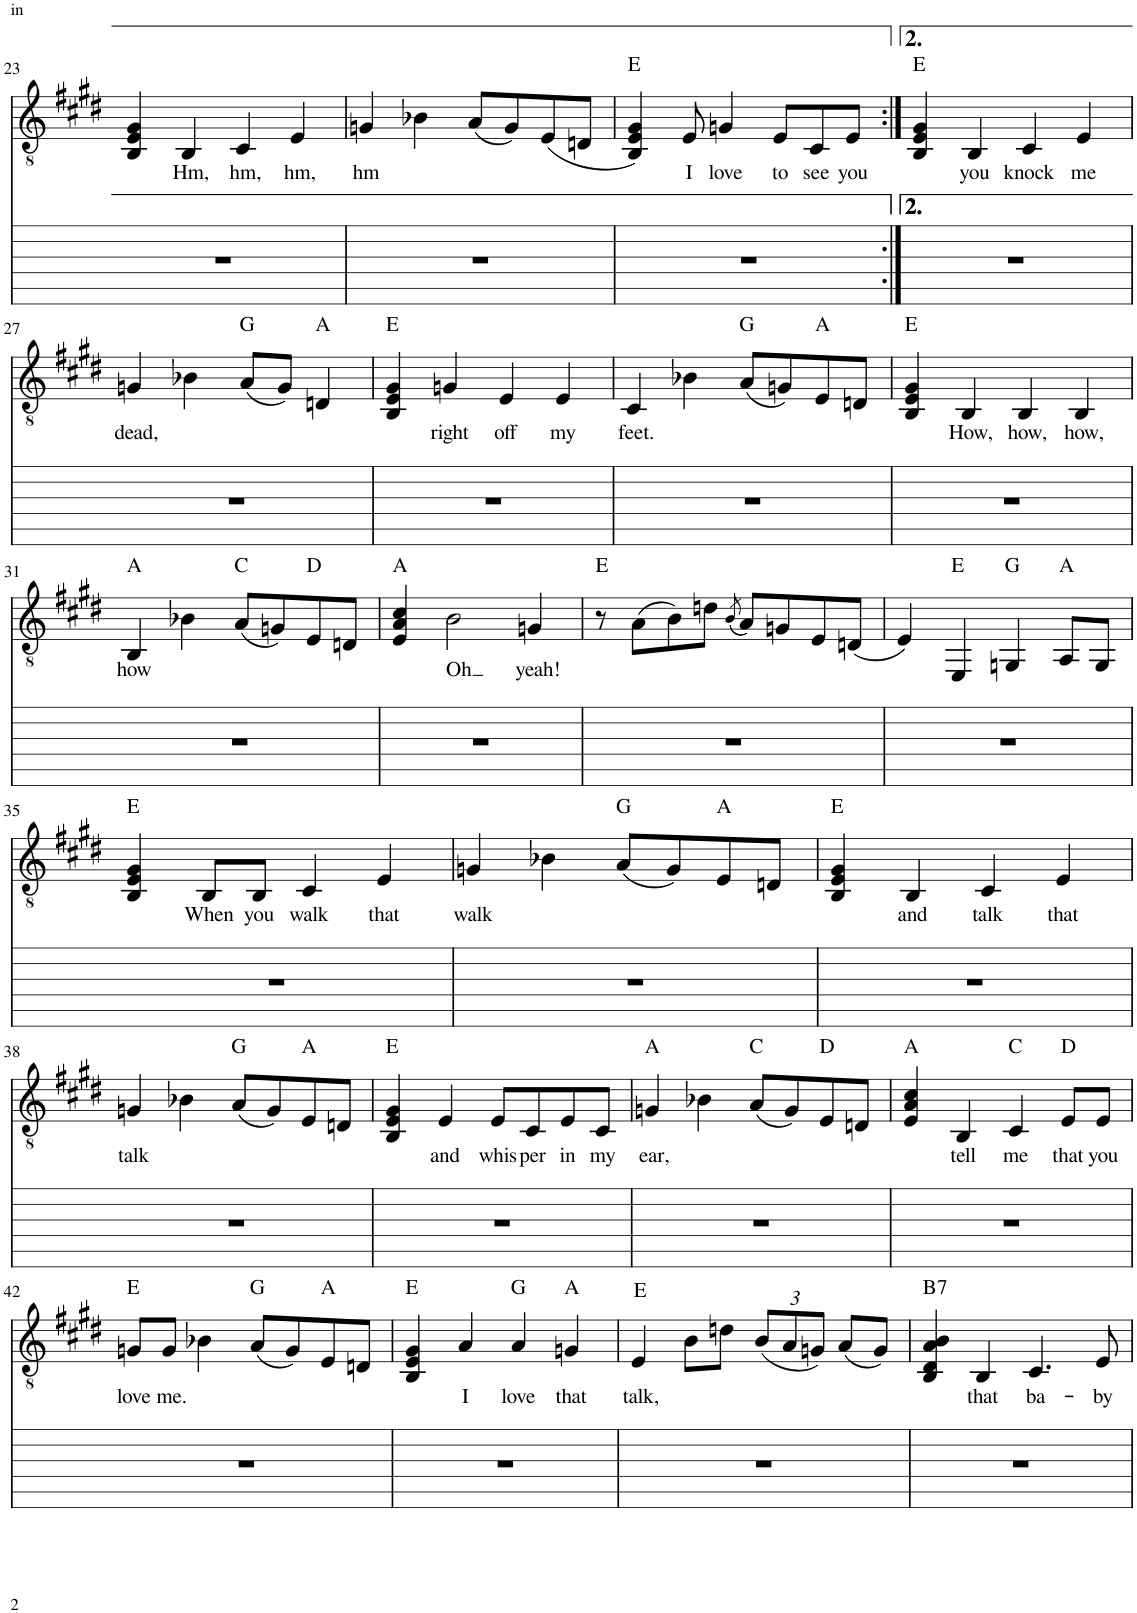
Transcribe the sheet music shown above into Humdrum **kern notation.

**kern	**kern	**text	**harte
*part2	*part1	*part1	*part1
*staff2	*staff1	*staff1	*
*I"Electric Guitar (Tablature)	*I"Piano	*	*
*I'Elec Gtr	*I'Pno	*	*
!!LO:PB:g=z
*	*clefGv2	*	*
*k[f#c#g#d#]	*k[f#c#g#d#]	*	*
*M4/4	*M4/4	*	*
=23	=23	=23	=23
1r	4BB/ 4E/ 4G#/	.	.
!	!	!LO:LY:b	!
.	4BB/	Hm,	.
!	!	!LO:LY:b	!
.	4C#/	hm,	.
!	!	!LO:LY:b	!
.	4E/	hm,	.
=24	=24	=24	=24
!	!	!LO:LY:b	!
1r	4Gn/	hm	.
.	4B-X\	.	.
.	(8A/L	.	.
.	8G/)	.	.
.	(8E/	.	.
.	8Dn/J	.	.
=25	=25	=25	=25
1r	4BB/ 4E/ 4G#/)	.	E:maj
!	!	!LO:LY:b	!
.	8E/	I	.
!	!	!LO:LY:b	!
.	4Gn/	love	.
!	!	!LO:LY:b	!
.	8E/L	to	.
!	!	!LO:LY:b	!
.	8C#/	see	.
!	!	!LO:LY:b	!
.	8E/J	you	.
=26:|!	=26:|!	=26:|!	=26:|!
1r	4BB/ 4E/ 4G#/	.	E:maj
!	!	!LO:LY:b	!
.	4BB/	you	.
!	!	!LO:LY:b	!
.	4C#/	knock	.
!	!	!LO:LY:b	!
.	4E/	me	.
!!LO:LB:g=z
=27	=27	=27	=27
!	!	!LO:LY:b	!
1r	4Gn/	dead,	.
.	4B-X\	.	.
.	(8A/L	.	G:maj
.	8G/J)	.	.
.	4Dn/	.	A:maj
=28	=28	=28	=28
1r	4BB/ 4E/ 4G#/	.	E:maj
!	!	!LO:LY:b	!
.	4Gn/	right	.
!	!	!LO:LY:b	!
.	4E/	off	.
!	!	!LO:LY:b	!
.	4E/	my	.
=29	=29	=29	=29
!	!	!LO:LY:b	!
1r	4C#/	feet.	.
.	4B-X\	.	.
.	(8A/L	.	G:maj
.	8Gn/)	.	.
.	8E/	.	A:maj
.	8Dn/J	.	.
=30	=30	=30	=30
1r	4BB/ 4E/ 4G#/	.	E:maj
!	!	!LO:LY:b	!
.	4BB/	How,	.
!	!	!LO:LY:b	!
.	4BB/	how,	.
!	!	!LO:LY:b	!
.	4BB/	how,	.
!!LO:LB:g=z
=31	=31	=31	=31
!	!	!LO:LY:b	!
1r	4BB/	how	A:maj
.	4B-X\	.	.
.	(8A/L	.	C:maj
.	8Gn/)	.	.
.	8E/	.	D:maj
.	8Dn/J	.	.
=32	=32	=32	=32
1r	4E/ 4A/ 4c#/	.	A:maj
!	!	!LO:LY:b	!
.	2B\	Oh	.
!	!	!LO:LY:b	!
.	4Gn/	yeah!	.
=33	=33	=33	=33
1r	8r	.	E:maj
.	(8A\L	.	.
.	8B\)	.	.
.	8dn\J	.	.
.	(8qB/	.	.
.	8A/L)	.	.
.	8Gn/	.	.
.	8E/	.	.
.	(8Dn/J	.	.
=34	=34	=34	=34
1r	4E/)	.	.
.	4EE/	.	E:maj
.	4GGn/	.	G:maj
.	8AA/L	.	A:maj
.	8GG/J	.	.
!!LO:LB:g=z
=35	=35	=35	=35
1r	4BB/ 4E/ 4G#/	.	E:maj
!	!	!LO:LY:b	!
.	8BB/L	When	.
!	!	!LO:LY:b	!
.	8BB/J	you	.
!	!	!LO:LY:b	!
.	4C#/	walk	.
!	!	!LO:LY:b	!
.	4E/	that	.
=36	=36	=36	=36
!	!	!LO:LY:b	!
1r	4Gn/	walk	.
.	4B-X\	.	.
.	(8A/L	.	G:maj
.	8G/)	.	.
.	8E/	.	A:maj
.	8Dn/J	.	.
=37	=37	=37	=37
1r	4BB/ 4E/ 4G#/	.	E:maj
!	!	!LO:LY:b	!
.	4BB/	and	.
!	!	!LO:LY:b	!
.	4C#/	talk	.
!	!	!LO:LY:b	!
.	4E/	that	.
!!LO:LB:g=z
=38	=38	=38	=38
!	!	!LO:LY:b	!
1r	4Gn/	talk	.
.	4B-X\	.	.
.	(8A/L	.	G:maj
.	8G/)	.	.
.	8E/	.	A:maj
.	8Dn/J	.	.
=39	=39	=39	=39
1r	4BB/ 4E/ 4G#/	.	E:maj
!	!	!LO:LY:b	!
.	4E/	and	.
!	!	!LO:LY:b	!
.	8E/L	whis-	.
!	!	!LO:LY:b	!
.	8C#/	-per	.
!	!	!LO:LY:b	!
.	8E/	in	.
!	!	!LO:LY:b	!
.	8C#/J	my	.
=40	=40	=40	=40
!	!	!LO:LY:b	!
1r	4Gn/	ear,	A:maj
.	4B-X\	.	.
.	(8A/L	.	C:maj
.	8G/)	.	.
.	8E/	.	D:maj
.	8Dn/J	.	.
=41	=41	=41	=41
1r	4E/ 4A/ 4c#/	.	A:maj
!	!	!LO:LY:b	!
.	4BB/	tell	.
!	!	!LO:LY:b	!
.	4C#/	me	C:maj
!	!	!LO:LY:b	!
.	8E/L	that	D:maj
!	!	!LO:LY:b	!
.	8E/J	you	.
!!LO:LB:g=z
=42	=42	=42	=42
!	!	!LO:LY:b	!
1r	8Gn/L	love	E:maj
!	!	!LO:LY:b	!
.	8G/J	me.	.
.	4B-X\	.	.
.	(8A/L	.	G:maj
.	8G/)	.	.
.	8E/	.	A:maj
.	8Dn/J	.	.
=43	=43	=43	=43
1r	4BB/ 4E/ 4G#/	.	E:maj
!	!	!LO:LY:b	!
.	4A/	I	.
!	!	!LO:LY:b	!
.	4A/	love	G:maj
!	!	!LO:LY:b	!
.	4Gn/	that	A:maj
=44	=44	=44	=44
!	!	!LO:LY:b	!
1r	4E/	talk,	E:maj
.	8B\L	.	.
.	8dn\J	.	.
*	*Xbrackettup	*	*
.	(12B/L	.	.
.	12A/	.	.
.	12Gn/J)	.	.
.	(8A/L	.	.
.	8G/J)	.	.
=45	=45	=45	=45
!	!	!	!LO:H:kt=7
1r	4BB/ 4D#/ 4A/ 4B/	.	B:7
!	!	!LO:LY:b	!
.	4BB/	that	.
!	!	!LO:LY:b	!
.	4.C#/	ba-	.
!	!	!LO:LY:b	!
.	8E/	-by	.
=	=	=	=
*-	*-	*-	*-
